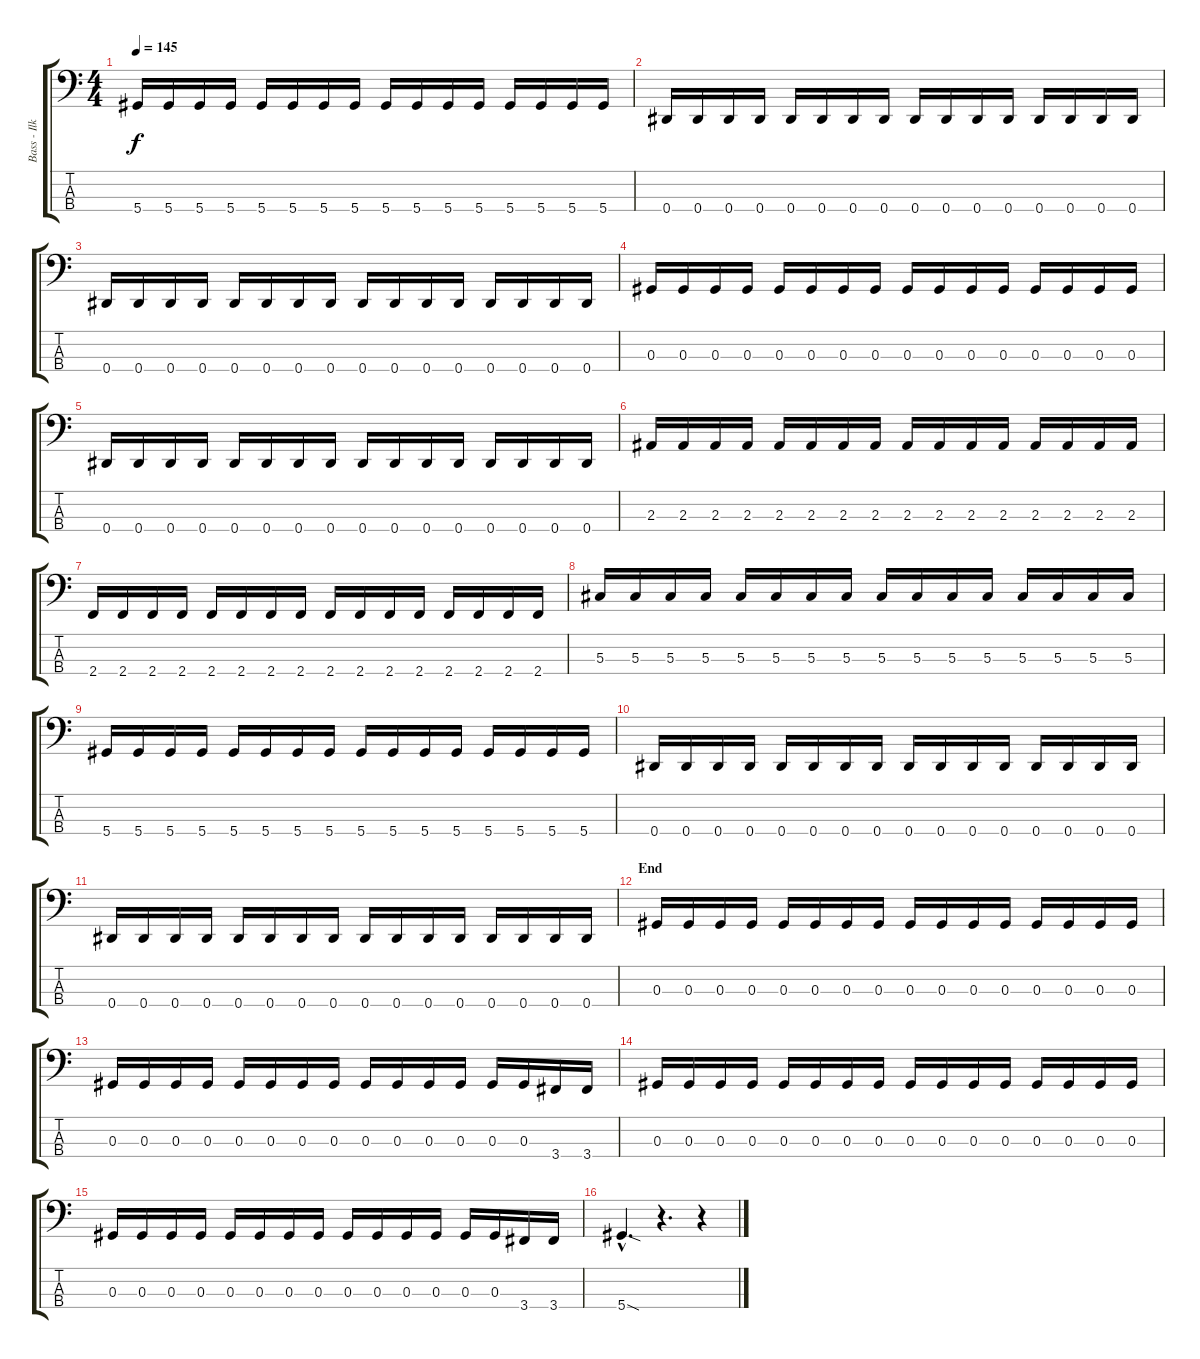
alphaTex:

\track ("Bass - Ilker Erstin" "Bass - Ilk") {instrument electricbassfinger}
\staff {score tabs}
\tuning (Gb2 Db2 Ab1 Eb1) {hide}
\ts (4 4)
\tempo 145
\clef f4
\ks c
5.4.16{dy f} 5.4.16 5.4.16 5.4.16 5.4.16 5.4.16 5.4.16 5.4.16 5.4.16 5.4.16 5.4.16 5.4.16 5.4.16 5.4.16 5.4.16 5.4.16 |
0.4.16 0.4.16 0.4.16 0.4.16 0.4.16 0.4.16 0.4.16 0.4.16 0.4.16 0.4.16 0.4.16 0.4.16 0.4.16 0.4.16 0.4.16 0.4.16 |
0.4.16 0.4.16 0.4.16 0.4.16 0.4.16 0.4.16 0.4.16 0.4.16 0.4.16 0.4.16 0.4.16 0.4.16 0.4.16 0.4.16 0.4.16 0.4.16 |
0.3.16 0.3.16 0.3.16 0.3.16 0.3.16 0.3.16 0.3.16 0.3.16 0.3.16 0.3.16 0.3.16 0.3.16 0.3.16 0.3.16 0.3.16 0.3.16 |
0.4.16 0.4.16 0.4.16 0.4.16 0.4.16 0.4.16 0.4.16 0.4.16 0.4.16 0.4.16 0.4.16 0.4.16 0.4.16 0.4.16 0.4.16 0.4.16 |
2.3.16 2.3.16 2.3.16 2.3.16 2.3.16 2.3.16 2.3.16 2.3.16 2.3.16 2.3.16 2.3.16 2.3.16 2.3.16 2.3.16 2.3.16 2.3.16 |
2.4.16 2.4.16 2.4.16 2.4.16 2.4.16 2.4.16 2.4.16 2.4.16 2.4.16 2.4.16 2.4.16 2.4.16 2.4.16 2.4.16 2.4.16 2.4.16 |
5.3.16 5.3.16 5.3.16 5.3.16 5.3.16 5.3.16 5.3.16 5.3.16 5.3.16 5.3.16 5.3.16 5.3.16 5.3.16 5.3.16 5.3.16 5.3.16 |
5.4.16 5.4.16 5.4.16 5.4.16 5.4.16 5.4.16 5.4.16 5.4.16 5.4.16 5.4.16 5.4.16 5.4.16 5.4.16 5.4.16 5.4.16 5.4.16 |
0.4.16 0.4.16 0.4.16 0.4.16 0.4.16 0.4.16 0.4.16 0.4.16 0.4.16 0.4.16 0.4.16 0.4.16 0.4.16 0.4.16 0.4.16 0.4.16 |
0.4.16 0.4.16 0.4.16 0.4.16 0.4.16 0.4.16 0.4.16 0.4.16 0.4.16 0.4.16 0.4.16 0.4.16 0.4.16 0.4.16 0.4.16 0.4.16 |
\section ("" "End")
0.3.16 0.3.16 0.3.16 0.3.16 0.3.16 0.3.16 0.3.16 0.3.16 0.3.16 0.3.16 0.3.16 0.3.16 0.3.16 0.3.16 0.3.16 0.3.16 |
0.3.16 0.3.16 0.3.16 0.3.16 0.3.16 0.3.16 0.3.16 0.3.16 0.3.16 0.3.16 0.3.16 0.3.16 0.3.16 0.3.16 3.4.16 3.4.16 |
0.3.16 0.3.16 0.3.16 0.3.16 0.3.16 0.3.16 0.3.16 0.3.16 0.3.16 0.3.16 0.3.16 0.3.16 0.3.16 0.3.16 0.3.16 0.3.16 |
0.3.16 0.3.16 0.3.16 0.3.16 0.3.16 0.3.16 0.3.16 0.3.16 0.3.16 0.3.16 0.3.16 0.3.16 0.3.16 0.3.16 3.4.16 3.4.16 |
5.4{sod hac}.4{d} r.4{d} r.4
